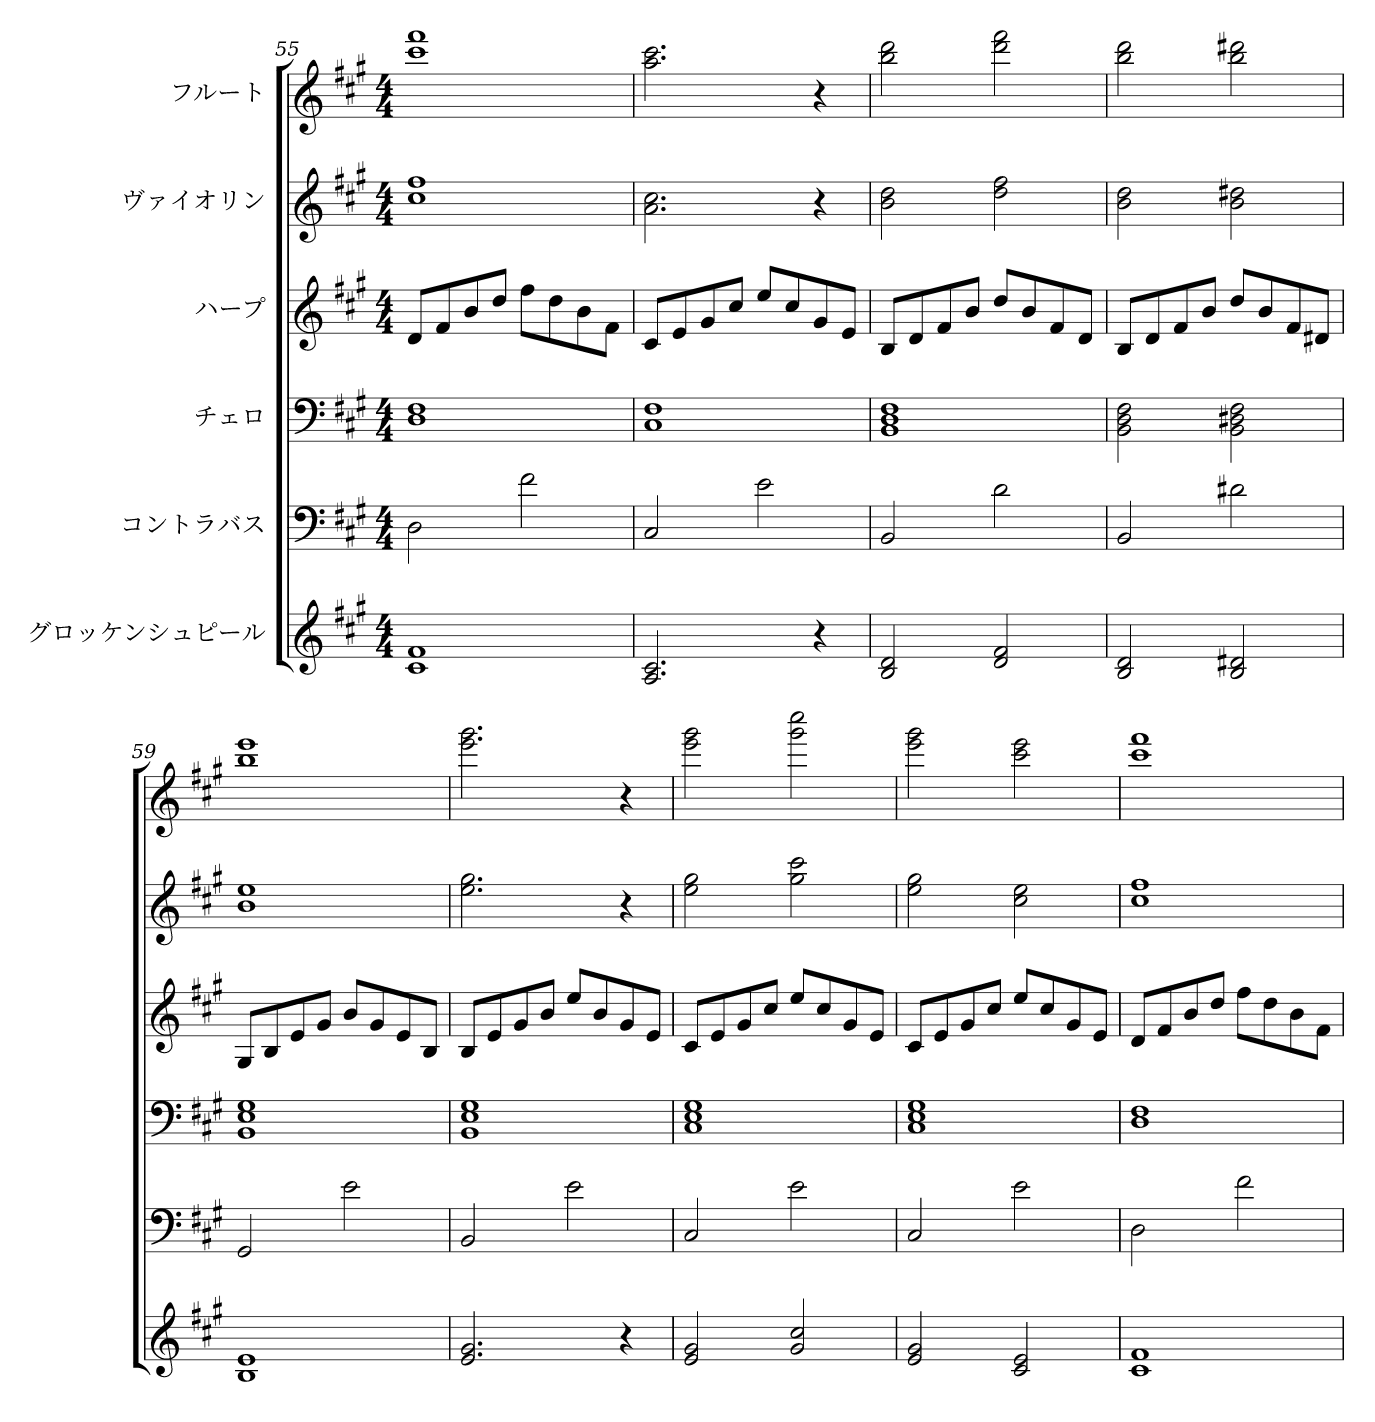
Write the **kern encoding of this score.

**kern	**kern	**kern	**kern	**kern	**kern
*part6	*part5	*part4	*part3	*part2	*part1
*staff6	*staff5	*staff4	*staff3	*staff2	*staff1
*I"グロッケンシュピール	*I"コントラバス	*I"チェロ	*I"ハープ	*I"ヴァイオリン	*I"フルート
*clefG2	*clefF4	*clefF4	*clefG2	*clefG2	*clefG2
*ITrd-14c-24	*ITrd7c12	*	*	*	*
*k[f#c#g#]	*k[f#c#g#]	*k[f#c#g#]	*k[f#c#g#]	*k[f#c#g#]	*k[f#c#g#]
*M4/4	*M4/4	*M4/4	*M4/4	*M4/4	*M4/4
=55	=55	=55	=55	=55	=55
1ccc# 1fff#	2DD\	1D 1F#	8d/L	1cc# 1ff#	1ccc# 1fff#
.	.	.	8f#/	.	.
.	.	.	8b/	.	.
.	.	.	8dd/J	.	.
.	2F#\	.	8ff#\L	.	.
.	.	.	8dd\	.	.
.	.	.	8b\	.	.
.	.	.	8f#\J	.	.
!!LO:PB:g=z
=56	=56	=56	=56	=56	=56
2.aa/ 2.ccc#/	2CC#/	1C# 1F#	8c#/L	2.a\ 2.cc#\	2.aa\ 2.ccc#\
.	.	.	8e/	.	.
.	.	.	8g#/	.	.
.	.	.	8cc#/J	.	.
.	2E\	.	8ee/L	.	.
.	.	.	8cc#/	.	.
4r	.	.	8g#/	4r	4r
.	.	.	8e/J	.	.
=57	=57	=57	=57	=57	=57
2bb/ 2ddd/	2BBB/	1BB 1D 1F#	8B/L	2b\ 2dd\	2bb\ 2ddd\
.	.	.	8d/	.	.
.	.	.	8f#/	.	.
.	.	.	8b/J	.	.
2ddd/ 2fff#/	2D\	.	8dd/L	2dd\ 2ff#\	2ddd\ 2fff#\
.	.	.	8b/	.	.
.	.	.	8f#/	.	.
.	.	.	8d/J	.	.
=58	=58	=58	=58	=58	=58
2bb/ 2ddd/	2BBB/	2BB\ 2D\ 2F#\	8B/L	2b\ 2dd\	2bb\ 2ddd\
.	.	.	8d/	.	.
.	.	.	8f#/	.	.
.	.	.	8b/J	.	.
2bb/ 2ddd#X/	2D#X\	2BB\ 2D#X\ 2F#\	8dd/L	2b\ 2dd#X\	2bb\ 2ddd#X\
.	.	.	8b/	.	.
.	.	.	8f#/	.	.
.	.	.	8d#X/J	.	.
=59	=59	=59	=59	=59	=59
1bb 1eee	2GGG#/	1BB 1E 1G#	8G#/L	1b 1ee	1bb 1eee
.	.	.	8B/	.	.
.	.	.	8e/	.	.
.	.	.	8g#/J	.	.
.	2E\	.	8b/L	.	.
.	.	.	8g#/	.	.
.	.	.	8e/	.	.
.	.	.	8B/J	.	.
=60	=60	=60	=60	=60	=60
2.eee/ 2.ggg#/	2BBB/	1BB 1E 1G#	8B/L	2.ee\ 2.gg#\	2.eee\ 2.ggg#\
.	.	.	8e/	.	.
.	.	.	8g#/	.	.
.	.	.	8b/J	.	.
.	2E\	.	8ee/L	.	.
.	.	.	8b/	.	.
4r	.	.	8g#/	4r	4r
.	.	.	8e/J	.	.
!!LO:LB:g=z
=61	=61	=61	=61	=61	=61
2eee/ 2ggg#/	2CC#/	1C# 1E 1G#	8c#/L	2ee\ 2gg#\	2eee\ 2ggg#\
.	.	.	8e/	.	.
.	.	.	8g#/	.	.
.	.	.	8cc#/J	.	.
2ggg#/ 2cccc#/	2E\	.	8ee/L	2gg#\ 2ccc#\	2ggg#\ 2cccc#\
.	.	.	8cc#/	.	.
.	.	.	8g#/	.	.
.	.	.	8e/J	.	.
=62	=62	=62	=62	=62	=62
2eee/ 2ggg#/	2CC#/	1C# 1E 1G#	8c#/L	2ee\ 2gg#\	2eee\ 2ggg#\
.	.	.	8e/	.	.
.	.	.	8g#/	.	.
.	.	.	8cc#/J	.	.
2ccc#/ 2eee/	2E\	.	8ee/L	2cc#\ 2ee\	2ccc#\ 2eee\
.	.	.	8cc#/	.	.
.	.	.	8g#/	.	.
.	.	.	8e/J	.	.
=63	=63	=63	=63	=63	=63
1ccc# 1fff#	2DD\	1D 1F#	8d/L	1cc# 1ff#	1ccc# 1fff#
.	.	.	8f#/	.	.
.	.	.	8b/	.	.
.	.	.	8dd/J	.	.
.	2F#\	.	8ff#\L	.	.
.	.	.	8dd\	.	.
.	.	.	8b\	.	.
.	.	.	8f#\J	.	.
=	=	=	=	=	=
*-	*-	*-	*-	*-	*-
